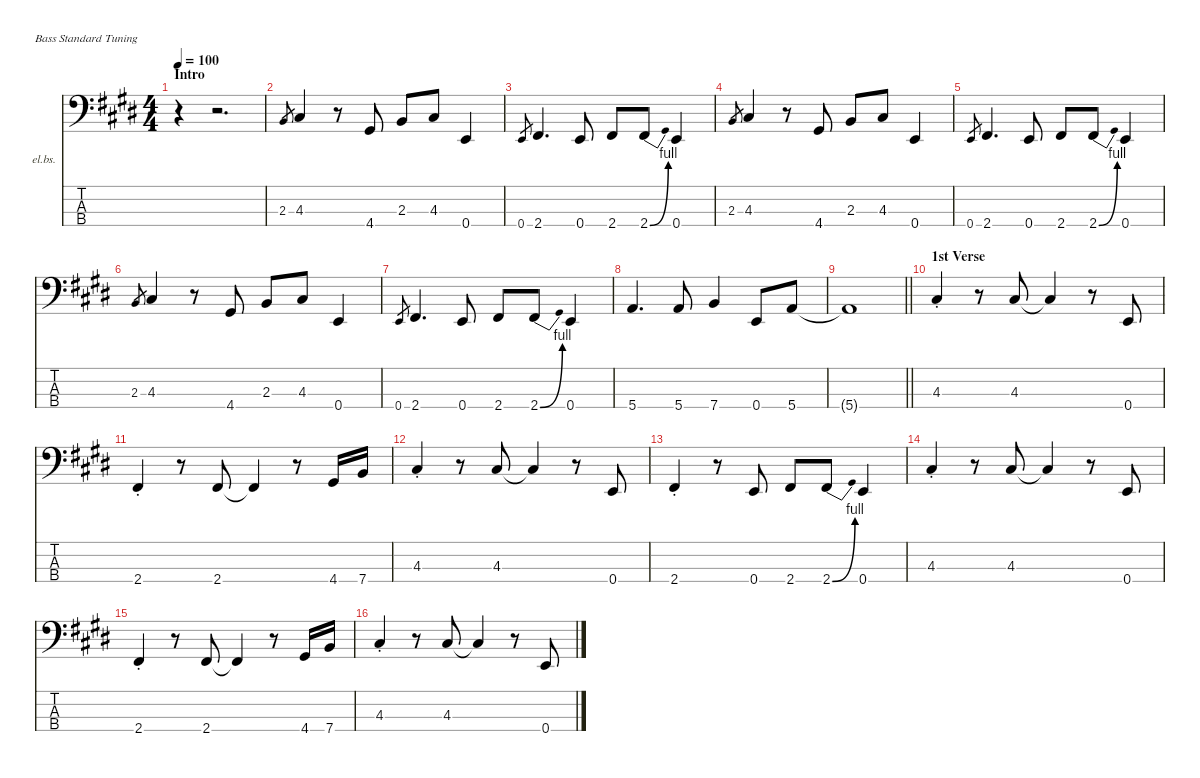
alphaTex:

\defaultSystemsLayout 4
\hideDynamics
\bracketExtendMode nobrackets
\firstSystemTrackNameOrientation horizontal
\otherSystemsTrackNameOrientation horizontal
\track ("Bass" "el.bs.") {instrument electricbassfinger}
\staff {score tabs}
\tuning (G2 D2 A1 E1)
\ts (4 4)
\beaming (8 2 2 2 2)
\section ("" "Intro")
\tempo 100
\clef f4
\ks c#minor
r.4{dy mf instrument electricbassfinger} r.2{d} |
2.3{acc forcenatural}.8{gr} 4.3{acc #}.4{dy f} r.8 4.4{acc #}.8 2.3{acc forcenatural}.8 4.3{acc #}.8 0.4{acc forcenatural}.4 |
0.4{acc forcenatural}.8{gr dy mf} 2.4{acc #}.4{d dy f} 0.4{acc forcenatural}.8 2.4{acc #}.8 2.4{be (bend 0 0 30 4) acc #}.8 0.4{acc forcenatural}.4 |
2.3{acc forcenatural}.8{gr dy mf} 4.3{acc #}.4{dy f} r.8 4.4{acc #}.8 2.3{acc forcenatural}.8 4.3{acc #}.8 0.4{acc forcenatural}.4 |
0.4{acc forcenatural}.8{gr dy mf} 2.4{acc #}.4{d dy f} 0.4{acc forcenatural}.8 2.4{acc #}.8 2.4{be (bend 0 0 30 4) acc #}.8 0.4{acc forcenatural}.4 |
2.3{acc forcenatural}.8{gr dy mf} 4.3{acc #}.4{dy f} r.8 4.4{acc #}.8 2.3{acc forcenatural}.8 4.3{acc #}.8 0.4{acc forcenatural}.4 |
0.4{acc forcenatural}.8{gr dy mf} 2.4{acc #}.4{d dy f} 0.4{acc forcenatural}.8 2.4{acc #}.8 2.4{be (bend 0 0 30 4) acc #}.8 0.4{acc forcenatural}.4 |
5.4{acc forcenatural}.4{d} 5.4{acc forcenatural}.8 7.4{acc forcenatural}.4 0.4{acc forcenatural}.8 5.4{acc forcenatural}.8 |
\barLineRight lightlight
5.4{t acc forcenatural}.1 |
\section ("" "1st Verse")
4.3{st acc #}.4 r.8 4.3{acc #}.8 4.3{t acc #}.4 r.8 0.4{acc forcenatural}.8 |
2.4{st acc #}.4 r.8 2.4{acc #}.8 2.4{t acc #}.4 r.8 4.4{acc #}.16 7.4{acc forcenatural}.16 |
4.3{st acc #}.4 r.8 4.3{acc #}.8 4.3{t acc #}.4 r.8 0.4{acc forcenatural}.8 |
2.4{st acc #}.4 r.8 0.4{acc forcenatural}.8 2.4{acc #}.8 2.4{be (bend 0 0 30 4) acc #}.8 0.4{acc forcenatural}.4 |
4.3{st acc #}.4 r.8 4.3{acc #}.8 4.3{t acc #}.4 r.8 0.4{acc forcenatural}.8 |
2.4{st acc #}.4 r.8 2.4{acc #}.8 2.4{t acc #}.4 r.8 4.4{acc #}.16 7.4{acc forcenatural}.16 |
4.3{st acc #}.4 r.8 4.3{acc #}.8 4.3{t acc #}.4 r.8 0.4{acc forcenatural}.8
